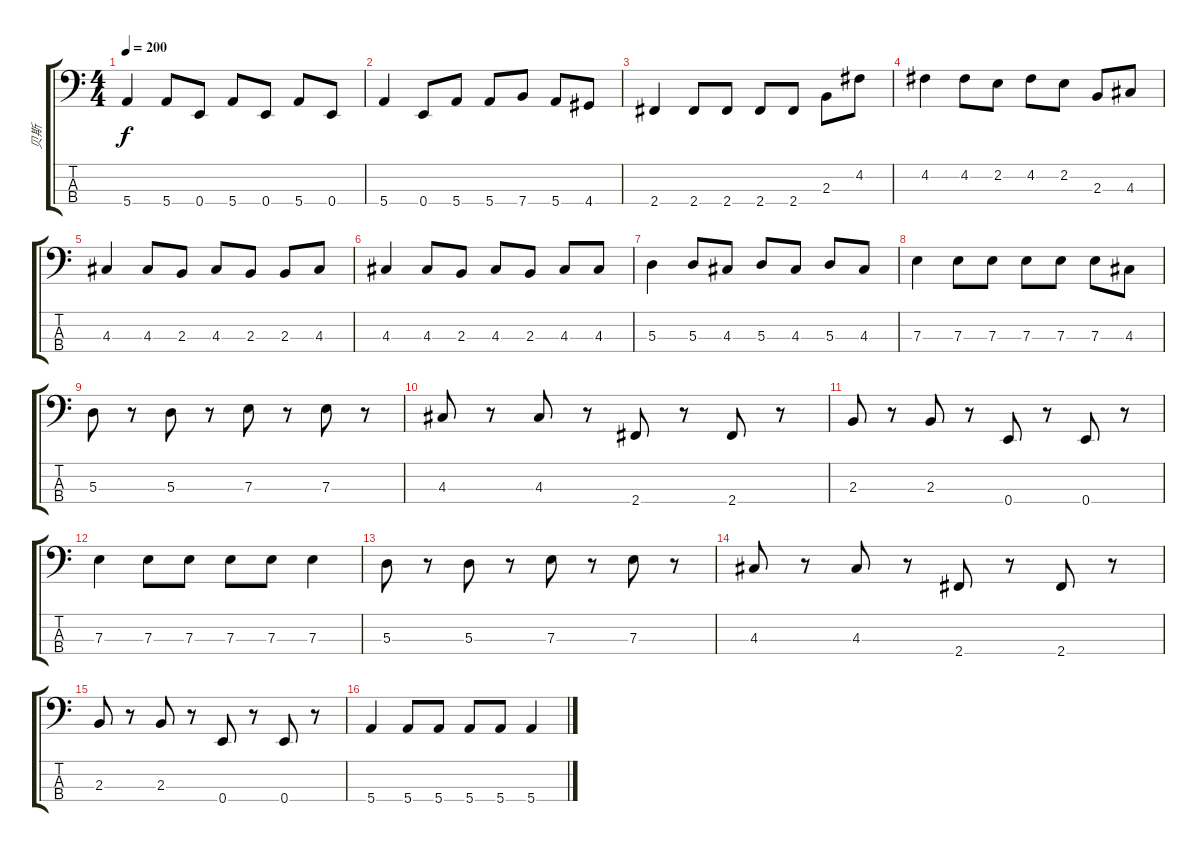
\track ("贝斯" "贝斯") {instrument electricbassfinger}
\staff {score tabs}
\tuning (G2 D2 A1 E1) {hide}
\ts (4 4)
\tempo 200
\clef f4
\ks c
5.4.4{dy f} 5.4.8 0.4.8 5.4.8 0.4.8 5.4.8 0.4.8 |
5.4.4 0.4.8 5.4.8 5.4.8 7.4.8 5.4.8 4.4.8 |
2.4.4 2.4.8 2.4.8 2.4.8 2.4.8 2.3.8 4.2.8 |
4.2.4 4.2.8 2.2.8 4.2.8 2.2.8 2.3.8 4.3.8 |
4.3.4 4.3.8 2.3.8 4.3.8 2.3.8 2.3.8 4.3.8 |
4.3.4 4.3.8 2.3.8 4.3.8 2.3.8 4.3.8 4.3.8 |
5.3.4 5.3.8 4.3.8 5.3.8 4.3.8 5.3.8 4.3.8 |
7.3.4 7.3.8 7.3.8 7.3.8 7.3.8 7.3.8 4.3.8 |
5.3.8 r.8 5.3.8 r.8 7.3.8 r.8 7.3.8 r.8 |
4.3.8 r.8 4.3.8 r.8 2.4.8 r.8 2.4.8 r.8 |
2.3.8 r.8 2.3.8 r.8 0.4.8 r.8 0.4.8 r.8 |
7.3.4 7.3.8 7.3.8 7.3.8 7.3.8 7.3.4 |
5.3.8 r.8 5.3.8 r.8 7.3.8 r.8 7.3.8 r.8 |
4.3.8 r.8 4.3.8 r.8 2.4.8 r.8 2.4.8 r.8 |
2.3.8 r.8 2.3.8 r.8 0.4.8 r.8 0.4.8 r.8 |
5.4.4 5.4.8 5.4.8 5.4.8 5.4.8 5.4.4
